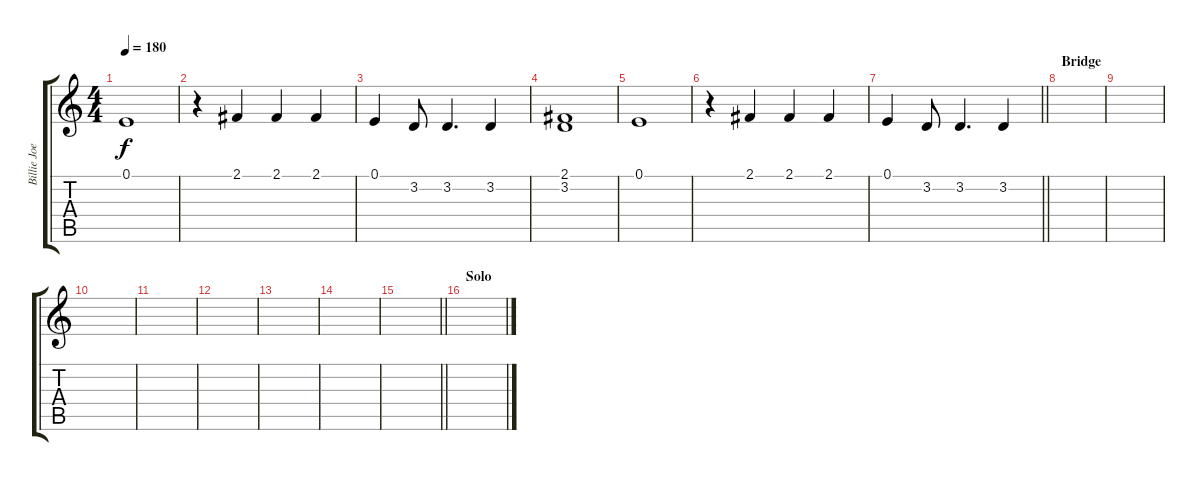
\track ("Billie Joe Armstrong - Vocals" "Billie Joe") {instrument altosax}
\staff {score tabs}
\tuning (E4 B3 G3 D3 A2 E2) {hide}
\ts (4 4)
\tempo 180
\clef g2
\ks c
0.1.1{dy f} |
r.4 2.1.4 2.1.4 2.1.4 |
0.1.4 3.2.8 3.2.4{d} 3.2.4 |
(2.1 3.2).1 |
0.1.1 |
r.4 2.1.4 2.1.4 2.1.4 |
\barLineRight lightlight
0.1.4 3.2.8 3.2.4{d} 3.2.4 |
\section ("" "Bridge")
|
|
|
|
|
|
|
\barLineRight lightlight
|
\section ("" "Solo")
